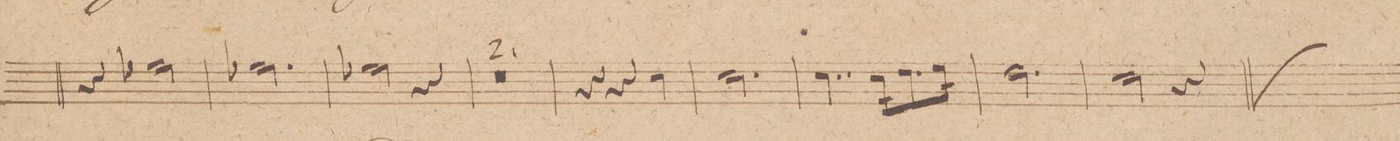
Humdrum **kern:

**kern
*I"Corno 1mo in C.
*clefG2
*k[]
*M3/4
4r
2ee-X\
=21
2.ee-X\
=22
2ee-X\
4r
=23
1.r
=24
=25
4r
4r
4cc\
=26
2.cc\
=27
4..cc\
16cc\L
8.dd\
16ee\Jk
=28
2.dd\
=29
2cc\
4r
=30||
*k[]
*M2/4
*-
